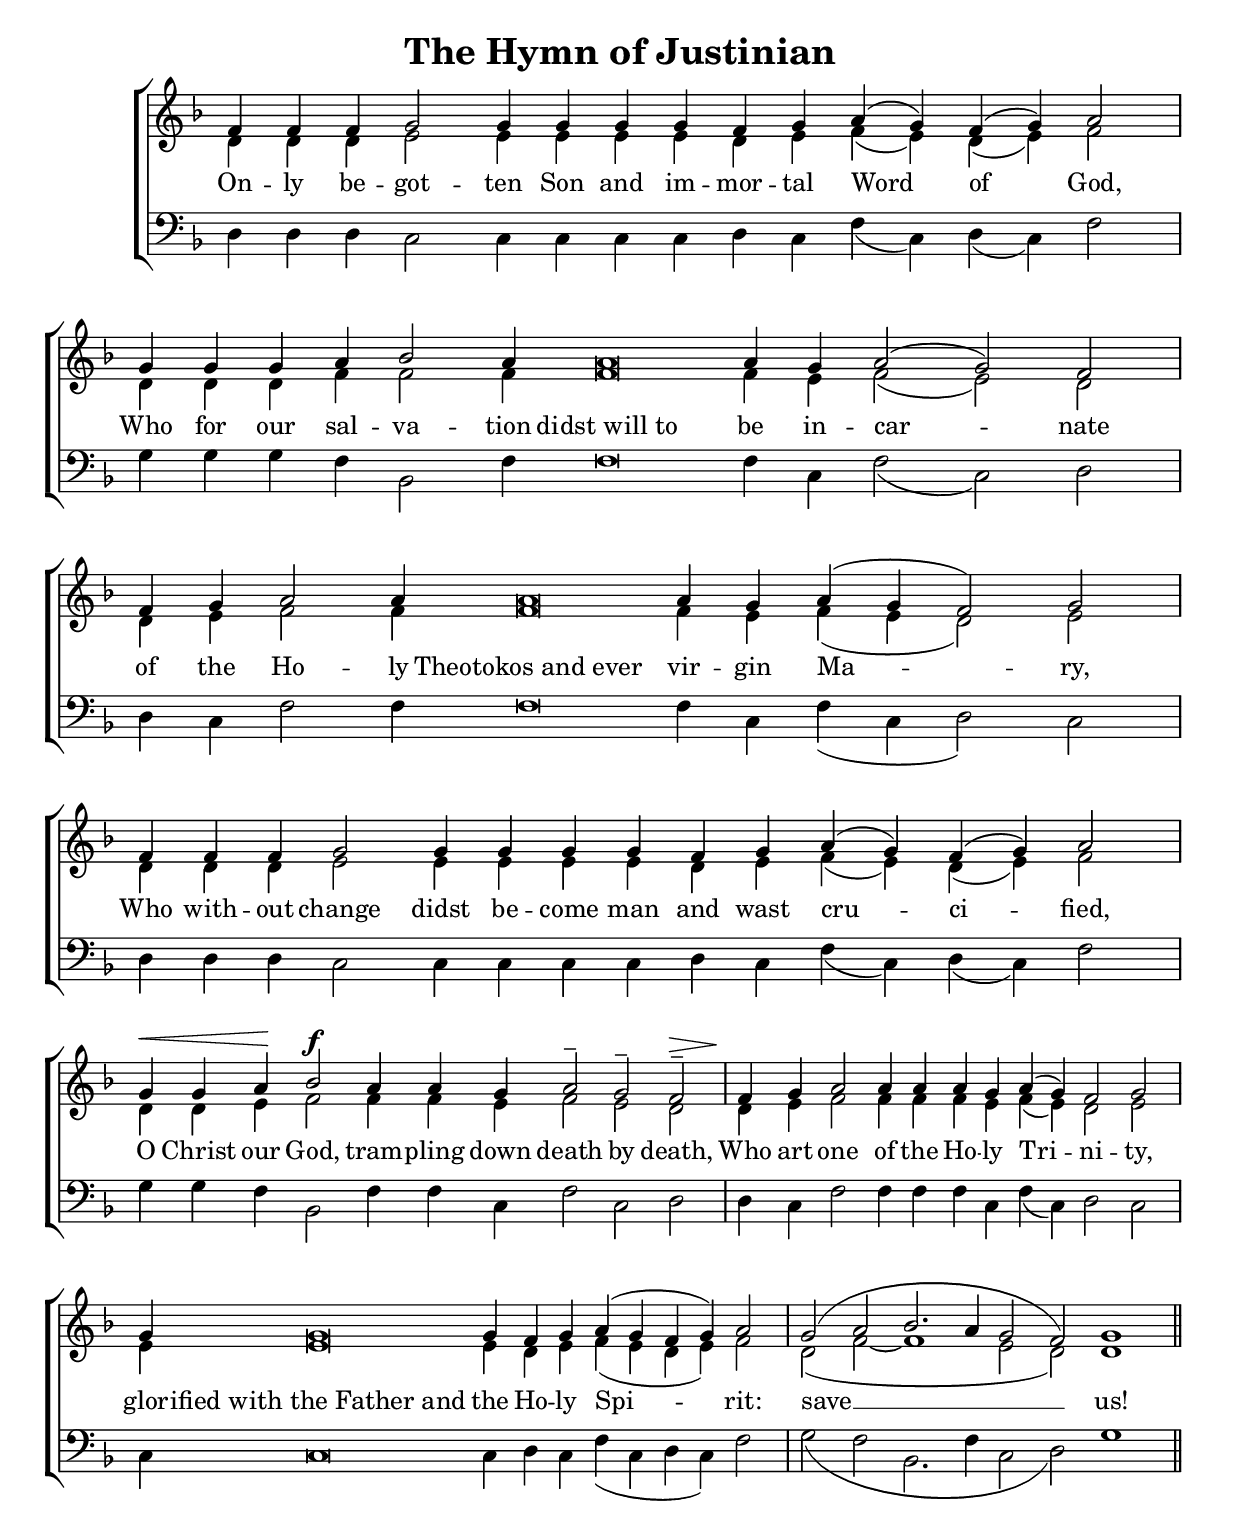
  \include "global_include.ly"
  
  \header {
    title = "The Hymn of Justinian"
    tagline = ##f
  }
  
  sopranoVoice = \relative c' {
  f4 f f g2 g4 g g g f g a( g) f( g) a2 \bar "|"
  g4 g g a bf2 a4 a\breve a4 g a2( g) f2 \bar "|"
  f4 g a2 a4 a\breve a4 g a( g f2) g \bar "|"
  f4 f f g2 g4 g g g f4 g a( g) f( g) a2 \bar "|"
  g4^\< g a\! bf2^\f a4 a g a2-- g-- f--^\> \bar "|"
  f4\! g a2 a4 a a g a( g) f2 g \bar "|"
  g4 g\breve g4 f4 g a( g f g) a2 \bar "|"
  g2( a bf2. a4 g2 f) g1 \bar "||"
  }
  
  altoVoice = \relative c' {
  d4 d d e2 e4 e e e d e f( e) d( e) f2 \bar "|"
  d4 d d f f2 f4 f\breve f4 e f2( e) d2 \bar "|"
  d4 e f2 f4 f\breve f4 e f( e d2) e \bar "|"
  d4 d d e2 e4 e e e d4 e f( e) d( e) f2 \bar "|"
  d4 d e f2 f4 f e f2 e d \bar "|"
  d4 e f2 f4 f f e f( e) d2 e \bar "|"
  e4 e\breve e4 d4 e f( e d e) f2 \bar "|"
  d2( f2~ f1 e2 d) d1 \bar "||"
  }
  
  tenorVoice = \relative c' {

  }
  
  bassVoice = \relative c {
  d4 d d c2 c4 c c c d c f( c) d( c) f2 \bar "|"
  g4 g g f bf,2 f'4 f\breve f4 c f2( c) d2 \bar "|"
  d4 c f2 f4 f\breve f4 c f( c d2) c \bar "|"
  d4 d d c2 c4 c c c d4 c f( c) d( c) f2 \bar "|"
  g4 g f bf,2 f'4 f c f2 c d \bar "|"
  d4 c f2 f4 f f c f( c) d2 c \bar "|"
  c4 c\breve c4 d4 c f( c d c) f2 \bar "|"
  g2( f bf,2. f'4 c2 d) g1 \bar "||"
  }
  
  words = \lyricmode {
  On -- ly be -- got -- ten Son and im -- mor -- tal Word of God,
  Who for our sal -- va -- tion "didst will to" be in -- car -- nate
  of the Ho -- ly "Theotokos and ever" vir -- gin Ma -- ry,
  Who with -- out change didst be -- come man and wast cru -- ci -- fied,
  O Christ our God, tram -- pling down death by death,
  Who art one of the Ho -- ly Tri -- ni -- ty, glor -- "ified with the Father and" the Ho -- ly Spi -- rit:
  save __ us!
  }
  
  \include "global_score.ly"
  